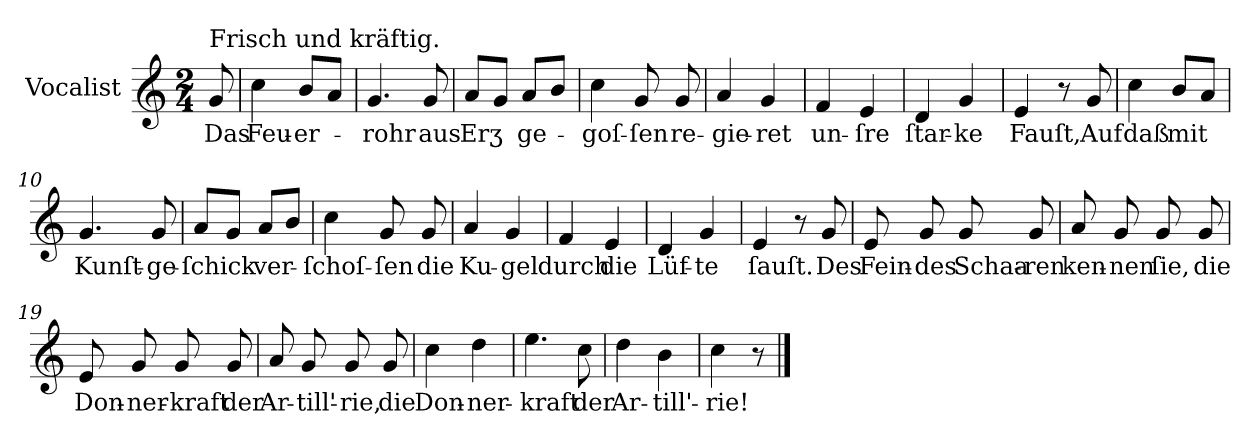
**kern	**text
*part1	*part1
*staff1	*staff1
*I"Vocalist	*
*k[]	*
*C:	*
*M2/4	*
=	=
!LO:TX:a:t=Frisch und kräftig.	!
8g	Das
=1	=1
4cc	Feu-
8bL	-er-
8aJ	.
=2	=2
4.g	-rohr
8g	aus
=3	=3
8aL	Erʒ
8gJ	.
8aL	ge-
8bJ	.
=4	=4
4cc	-goſ-
8g	-ſen
8g	re-
=5	=5
4a	-gie-
4g	-ret
=6	=6
4f	un-
4e	-ſre
=7	=7
4d	ſtar-
4g	-ke
=8	=8
4e	Fauſt,
8r	.
8g	Auf
=9	=9
4cc	daß
8bL	mit
8aJ	.
=10	=10
4.g	Kunſt-
8g	-ge-
=11	=11
8aL	-ſchick
8gJ	.
8aL	ver-
8bJ	.
=12	=12
4cc	-ſchoſ-
8g	-ſen
8g	die
=13	=13
4a	Ku-
4g	-gel
=14	=14
4f	durch
4e	die
=15	=15
4d	Lüf-
4g	-te
=16	=16
4e	ſauſt.
8r	.
8g	Des
=17	=17
8e	Fein-
8g	-des
8g	Schaa-
8g	-ren
=18	=18
8a	ken-
8g	-nen
8g	ſie,
8g	die
=19	=19
8e	Don-
8g	-ner-
8g	-kraft
8g	der
=20	=20
8a	Ar-
8g	-till'-
8g	-rie,
8g	die
=21	=21
4cc	Don-
4dd	-ner-
=22	=22
4.ee	-kraft
8cc	der
=23	=23
4dd	Ar-
4b	-till'-
=24	=24
4cc	-rie!
8r	.
==	==
*-	*-
